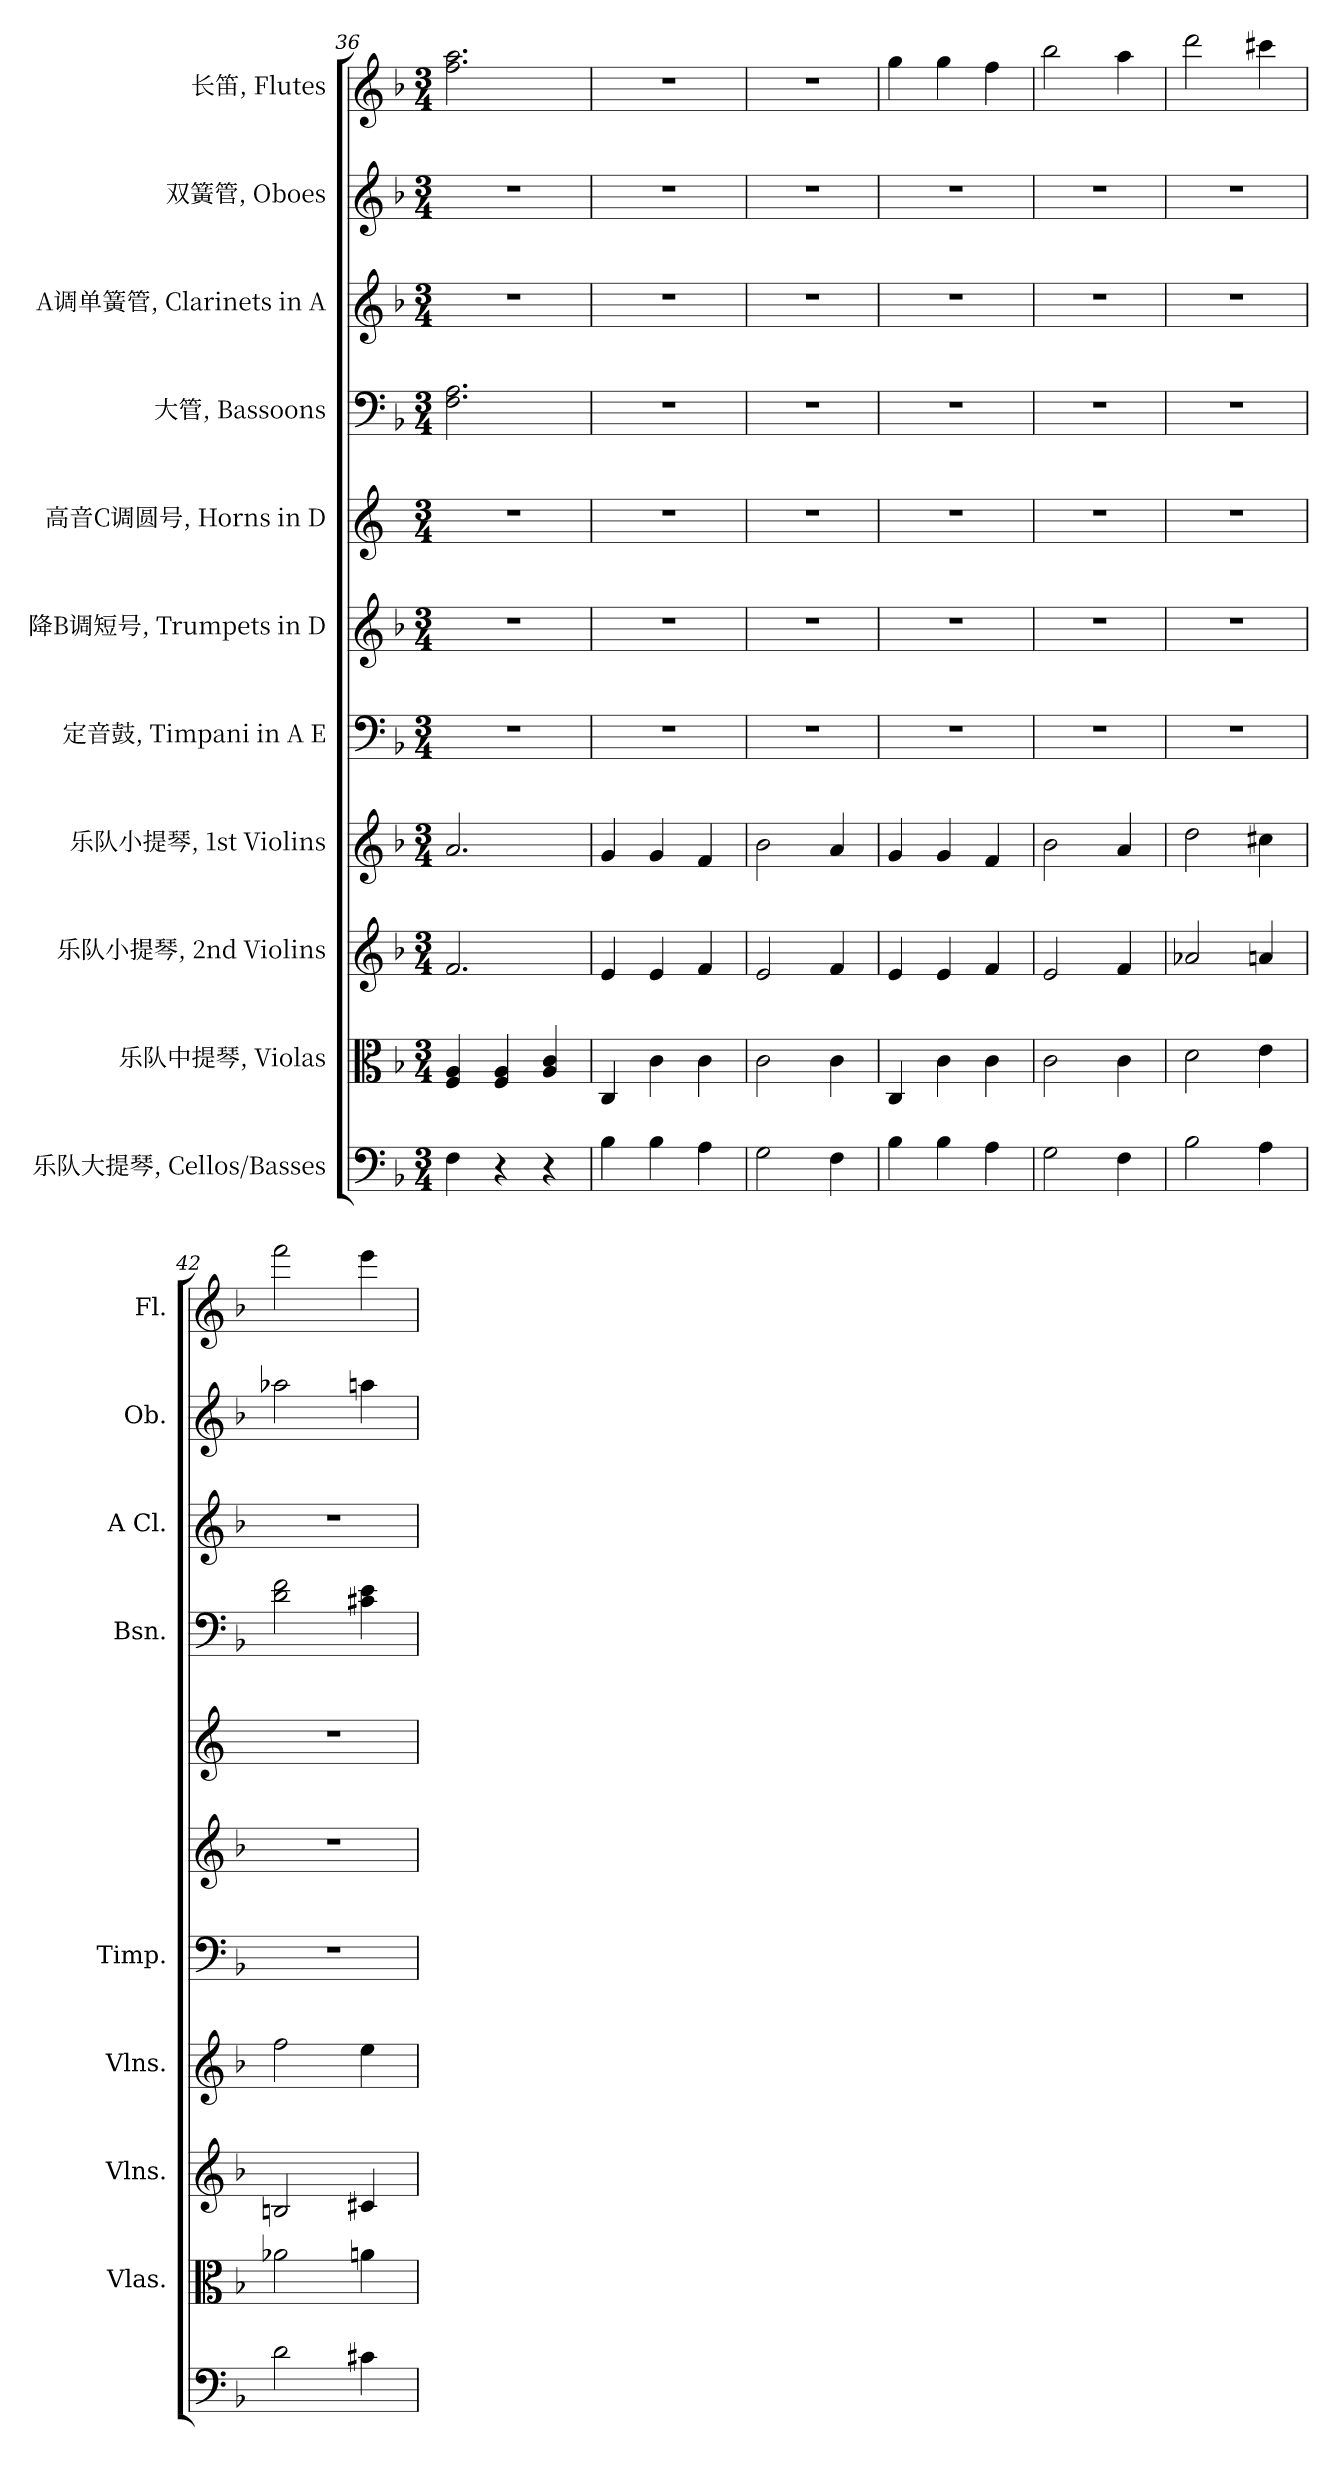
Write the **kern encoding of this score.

**kern	**kern	**kern	**kern	**kern	**kern	**kern	**kern	**kern	**kern	**kern
*part11	*part10	*part9	*part8	*part7	*part6	*part5	*part4	*part3	*part2	*part1
*staff11	*staff10	*staff9	*staff8	*staff7	*staff6	*staff5	*staff4	*staff3	*staff2	*staff1
*I"乐队大提琴, Cellos/Basses	*I"乐队中提琴, Violas	*I"乐队小提琴, 2nd Violins	*I"乐队小提琴, 1st Violins	*I"定音鼓, Timpani in A E	*I"降B调短号, Trumpets in D	*I"高音C调圆号, Horns in D	*I"大管, Bassoons	*I"A调单簧管, Clarinets in A	*I"双簧管, Oboes	*I"长笛, Flutes
*	*I'Vlas.	*I'Vlns.	*I'Vlns.	*I'Timp.	*	*	*I'Bsn.	*I'A Cl.	*I'Ob.	*I'Fl.
*clefF4	*clefC3	*clefG2	*clefG2	*clefF4	*clefG2	*clefG2	*clefF4	*clefG2	*clefG2	*clefG2
*	*	*	*	*	*ITrd1c2	*ITrd4c7	*	*ITrd2c3	*	*
*k[b-]	*k[b-]	*k[b-]	*k[b-]	*k[b-]	*k[b-e-a-]	*k[b-]	*k[b-]	*k[f#c#]	*k[b-]	*k[b-]
*M3/4	*M3/4	*M3/4	*M3/4	*M3/4	*M3/4	*M3/4	*M3/4	*M3/4	*M3/4	*M3/4
=36	=36	=36	=36	=36	=36	=36	=36	=36	=36	=36
4F\	4F/ 4A/	2.f/	2.a/	2.r	2.r	2.r	2.F\ 2.A\	2.r	2.r	2.ff\ 2.aa\
4r	4F/ 4A/	.	.	.	.	.	.	.	.	.
4r	4A/ 4c/	.	.	.	.	.	.	.	.	.
=37	=37	=37	=37	=37	=37	=37	=37	=37	=37	=37
4B-\	4C/	4e/	4g/	2.r	2.r	2.r	2.r	2.r	2.r	2.r
4B-\	4c\	4e/	4g/	.	.	.	.	.	.	.
4A\	4c\	4f/	4f/	.	.	.	.	.	.	.
=38	=38	=38	=38	=38	=38	=38	=38	=38	=38	=38
2G\	2c\	2e/	2b-\	2.r	2.r	2.r	2.r	2.r	2.r	2.r
4F\	4c\	4f/	4a/	.	.	.	.	.	.	.
=39	=39	=39	=39	=39	=39	=39	=39	=39	=39	=39
4B-\	4C/	4e/	4g/	2.r	2.r	2.r	2.r	2.r	2.r	4gg\
4B-\	4c\	4e/	4g/	.	.	.	.	.	.	4gg\
4A\	4c\	4f/	4f/	.	.	.	.	.	.	4ff\
!!LO:PB:g=z
=40	=40	=40	=40	=40	=40	=40	=40	=40	=40	=40
2G\	2c\	2e/	2b-\	2.r	2.r	2.r	2.r	2.r	2.r	2bb-\
4F\	4c\	4f/	4a/	.	.	.	.	.	.	4aa\
=41	=41	=41	=41	=41	=41	=41	=41	=41	=41	=41
2B-\	2d\	2a-X/	2dd\	2.r	2.r	2.r	2.r	2.r	2.r	2ddd\
4A\	4e\	4an/	4cc#X\	.	.	.	.	.	.	4ccc#X\
=42	=42	=42	=42	=42	=42	=42	=42	=42	=42	=42
2d\	2a-X\	2Bn/	2ff\	2.r	2.r	2.r	2d\ 2f\	2.r	2aa-X\	2fff\
4c#X\	4an\	4c#X/	4ee\	.	.	.	4c#X\ 4e\	.	4aan\	4eee\
=	=	=	=	=	=	=	=	=	=	=
*-	*-	*-	*-	*-	*-	*-	*-	*-	*-	*-
